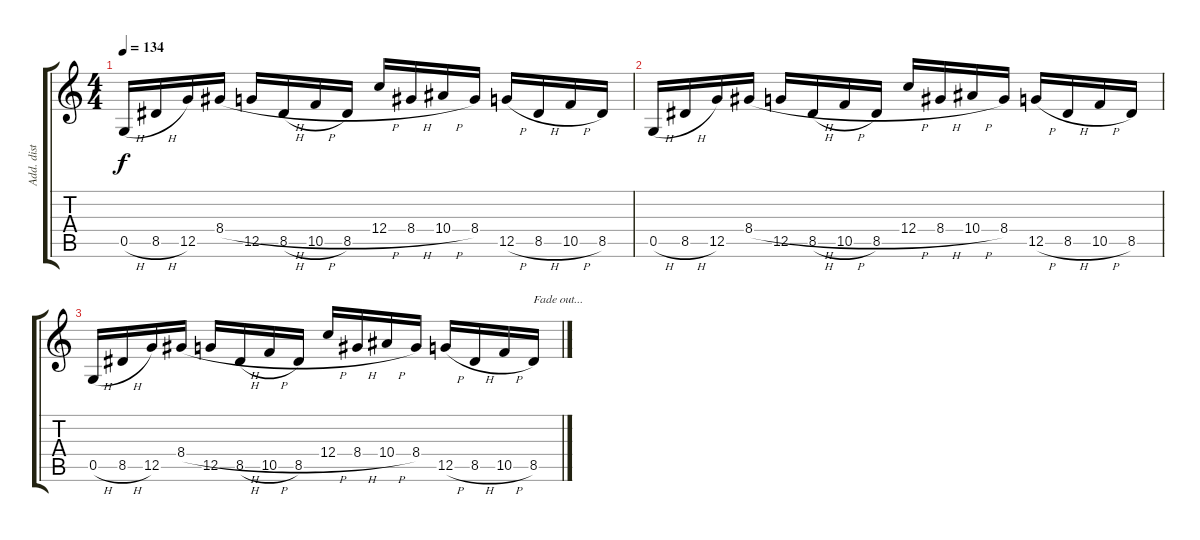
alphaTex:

\track ("Add. dist guitar" "Add. dist ") {instrument overdrivenguitar}
\staff {score tabs}
\tuning (D4 A3 F3 C3 G2 C2) {hide}
\ts (4 4)
\tempo 134
\clef g2
\ks c
0.5{h}.16{dy f} 8.5{h}.16 12.5.16 8.4{h}.16 12.5.16 8.5{h}.16 10.5{h}.16 8.5.16 12.4{h}.16 8.4{h}.16 10.4{h}.16 8.4.16 12.5{h}.16 8.5{h}.16 10.5{h}.16 8.5.16 |
0.5{h}.16 8.5{h}.16 12.5.16 8.4{h}.16 12.5.16 8.5{h}.16 10.5{h}.16 8.5.16 12.4{h}.16 8.4{h}.16 10.4{h}.16 8.4.16 12.5{h}.16 8.5{h}.16 10.5{h}.16 8.5.16 |
0.5{h}.16 8.5{h}.16 12.5.16 8.4{h}.16 12.5.16 8.5{h}.16 10.5{h}.16 8.5.16 12.4{h}.16 8.4{h}.16 10.4{h}.16 8.4.16 12.5{h}.16 8.5{h}.16 10.5{h}.16 8.5.16{txt "Fade out..."}
